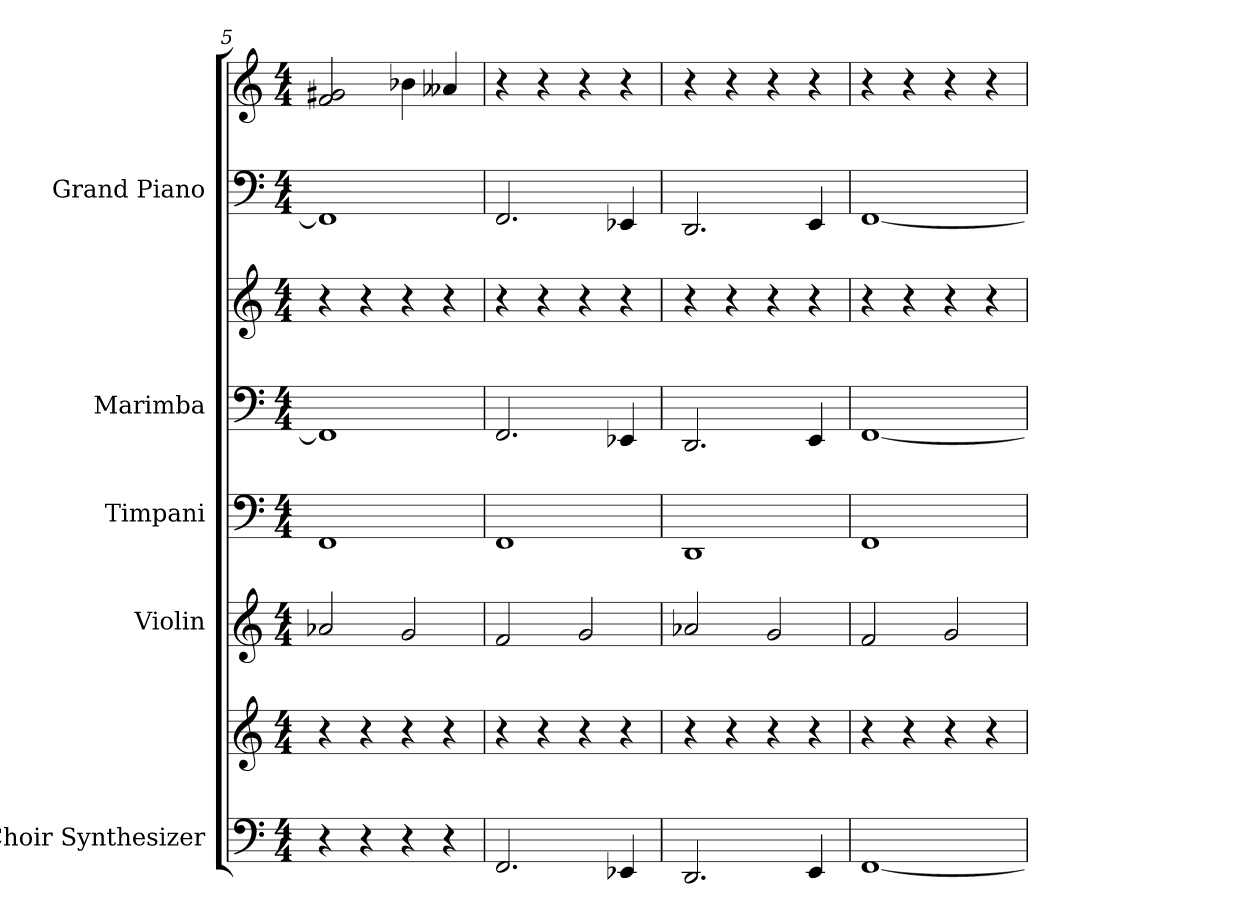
**kern	**kern	**kern	**kern	**kern	**kern	**kern	**kern
*part5	*part5	*part4	*part3	*part2	*part2	*part1	*part1
*staff8	*staff7	*staff6	*staff5	*staff4	*staff3	*staff2	*staff1
*I"Choir Synthesizer	*	*I"Violin	*I"Timpani	*I"Marimba	*	*I"Grand Piano	*
*I'Synth.	*	*I'Vln.	*I'Timp.	*I'Mrm.	*	*I'Pno.	*
*clefF4	*clefG2	*clefG2	*clefF4	*clefF4	*clefG2	*clefF4	*clefG2
*k[]	*k[]	*k[]	*k[]	*k[]	*k[]	*k[]	*k[]
*M4/4	*M4/4	*M4/4	*M4/4	*M4/4	*M4/4	*M4/4	*M4/4
=5	=5	=5	=5	=5	=5	=5	=5
4r	4r	2a-X	1FF	1FF]	4r	1FF]	2g#X 2f
4r	4r	.	.	.	4r	.	.
4r	4r	2g	.	.	4r	.	4b-X
4r	4r	.	.	.	4r	.	4a--X
=6	=6	=6	=6	=6	=6	=6	=6
2.FF	4r	2f	1FF	2.FF	4r	2.FF	4r
.	4r	.	.	.	4r	.	4r
.	4r	2g	.	.	4r	.	4r
4EE-X	4r	.	.	4EE-X	4r	4EE-X	4r
=7	=7	=7	=7	=7	=7	=7	=7
2.DD	4r	2a-X	1DD	2.DD	4r	2.DD	4r
.	4r	.	.	.	4r	.	4r
.	4r	2g	.	.	4r	.	4r
4EE	4r	.	.	4EE	4r	4EE	4r
=8	=8	=8	=8	=8	=8	=8	=8
[1FF	4r	2f	1FF	[1FF	4r	[1FF	4r
.	4r	.	.	.	4r	.	4r
.	4r	2g	.	.	4r	.	4r
.	4r	.	.	.	4r	.	4r
=	=	=	=	=	=	=	=
*-	*-	*-	*-	*-	*-	*-	*-
